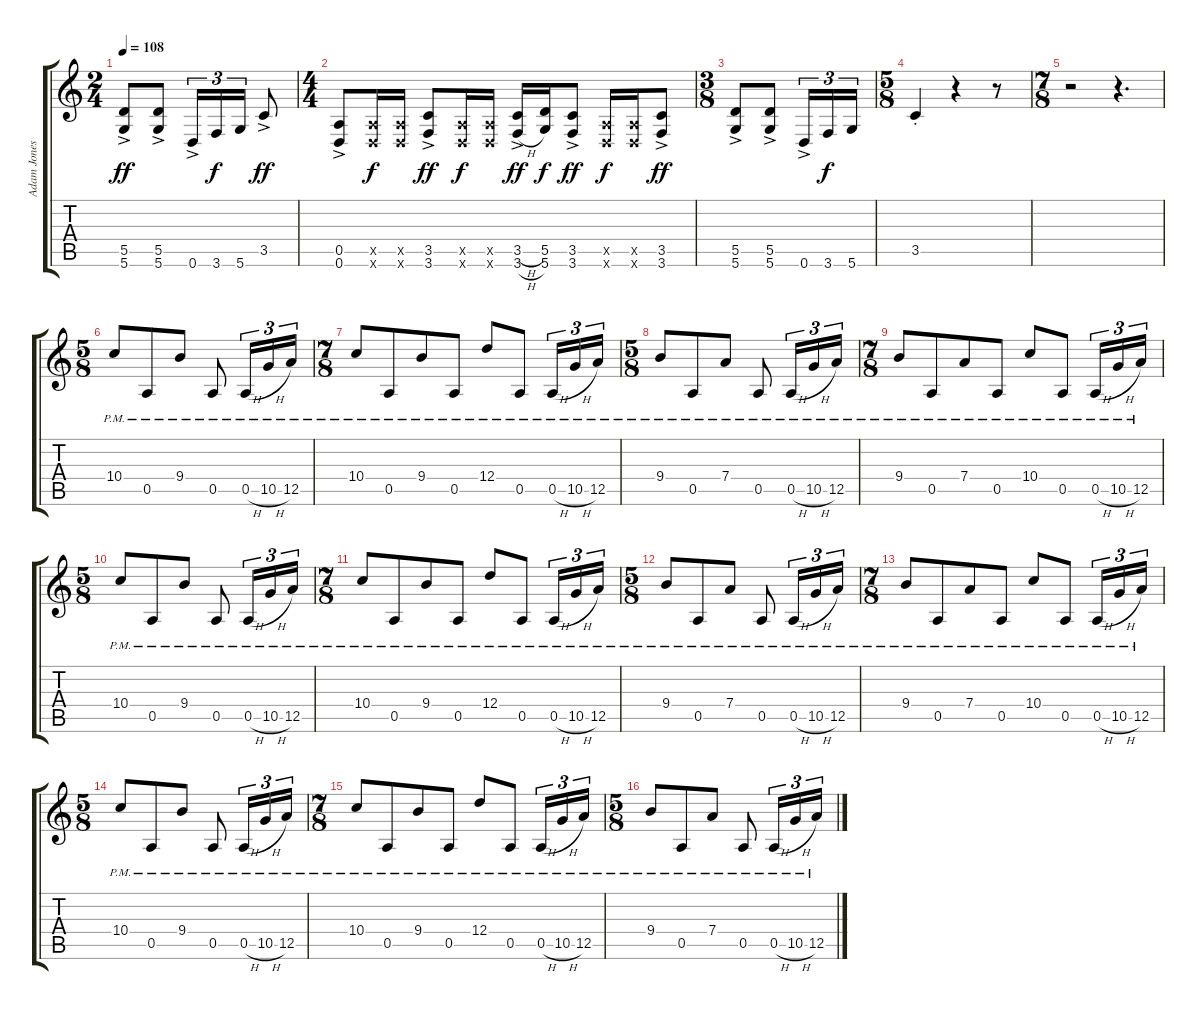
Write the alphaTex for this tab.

\track ("Adam Jones" "Adam Jones") {instrument overdrivenguitar}
\staff {score tabs}
\tuning (E4 B3 G3 D3 A2 D2) {hide}
\ts (2 4)
\tempo 108
\clef g2
\ks c
(5.5{ac} 5.6{ac}).8{dy ff} (5.5{ac} 5.6{ac}).8 0.6{ac}.16{tu (3 2)} 3.6.16{tu (3 2) dy f} 5.6.16{tu (3 2)} 3.5{ac}.8{dy ff} |
\ts (4 4)
(0.5{ac} 0.6{ac}).8 (0.5{x} 0.6{x}).16{dy f} (0.5{x} 0.6{x}).16 (3.5{ac} 3.6{ac}).8{dy ff} (0.5{x} 0.6{x}).16{dy f} (0.5{x} 0.6{x}).16 (3.5{h ac} 3.6{h ac}).16{dy ff} (5.5 5.6).16{dy f} (3.5{ac} 3.6{ac}).8{dy ff} (0.5{x} 0.6{x}).16{dy f} (0.5{x} 0.6{x}).16 (3.5{ac} 3.6{ac}).8{dy ff} |
\ts (3 8)
(5.5{ac} 5.6{ac}).8 (5.5{ac} 5.6{ac}).8 0.6{ac}.16{tu (3 2)} 3.6.16{tu (3 2) dy f} 5.6.16{tu (3 2)} |
\ts (5 8)
3.5{st}.4 r.4 r.8 |
\ts (7 8)
r.2 r.4{d} |
\ts (5 8)
10.4{pm}.8 0.5{pm}.8 9.4{pm}.8 0.5{pm}.8 0.5{h pm}.16{tu (3 2)} 10.5{h pm}.16{tu (3 2)} 12.5{pm}.16{tu (3 2)} |
\ts (7 8)
10.4{pm}.8 0.5{pm}.8 9.4{pm}.8 0.5{pm}.8 12.4{pm}.8 0.5{pm}.8 0.5{h pm}.16{tu (3 2)} 10.5{h pm}.16{tu (3 2)} 12.5{pm}.16{tu (3 2)} |
\ts (5 8)
9.4{pm}.8 0.5{pm}.8 7.4{pm}.8 0.5{pm}.8 0.5{h pm}.16{tu (3 2)} 10.5{h pm}.16{tu (3 2)} 12.5{pm}.16{tu (3 2)} |
\ts (7 8)
9.4{pm}.8 0.5{pm}.8 7.4{pm}.8 0.5{pm}.8 10.4{pm}.8 0.5{pm}.8 0.5{h pm}.16{tu (3 2)} 10.5{h pm}.16{tu (3 2)} 12.5{pm}.16{tu (3 2)} |
\ts (5 8)
10.4{pm}.8 0.5{pm}.8 9.4{pm}.8 0.5{pm}.8 0.5{h pm}.16{tu (3 2)} 10.5{h pm}.16{tu (3 2)} 12.5{pm}.16{tu (3 2)} |
\ts (7 8)
10.4{pm}.8 0.5{pm}.8 9.4{pm}.8 0.5{pm}.8 12.4{pm}.8 0.5{pm}.8 0.5{h pm}.16{tu (3 2)} 10.5{h pm}.16{tu (3 2)} 12.5{pm}.16{tu (3 2)} |
\ts (5 8)
9.4{pm}.8 0.5{pm}.8 7.4{pm}.8 0.5{pm}.8 0.5{h pm}.16{tu (3 2)} 10.5{h pm}.16{tu (3 2)} 12.5{pm}.16{tu (3 2)} |
\ts (7 8)
9.4{pm}.8 0.5{pm}.8 7.4{pm}.8 0.5{pm}.8 10.4{pm}.8 0.5{pm}.8 0.5{h pm}.16{tu (3 2)} 10.5{h pm}.16{tu (3 2)} 12.5{pm}.16{tu (3 2)} |
\ts (5 8)
10.4{pm}.8 0.5{pm}.8 9.4{pm}.8 0.5{pm}.8 0.5{h pm}.16{tu (3 2)} 10.5{h pm}.16{tu (3 2)} 12.5{pm}.16{tu (3 2)} |
\ts (7 8)
10.4{pm}.8 0.5{pm}.8 9.4{pm}.8 0.5{pm}.8 12.4{pm}.8 0.5{pm}.8 0.5{h pm}.16{tu (3 2)} 10.5{h pm}.16{tu (3 2)} 12.5{pm}.16{tu (3 2)} |
\ts (5 8)
9.4{pm}.8 0.5{pm}.8 7.4{pm}.8 0.5{pm}.8 0.5{h pm}.16{tu (3 2)} 10.5{h pm}.16{tu (3 2)} 12.5{pm}.16{tu (3 2)}
